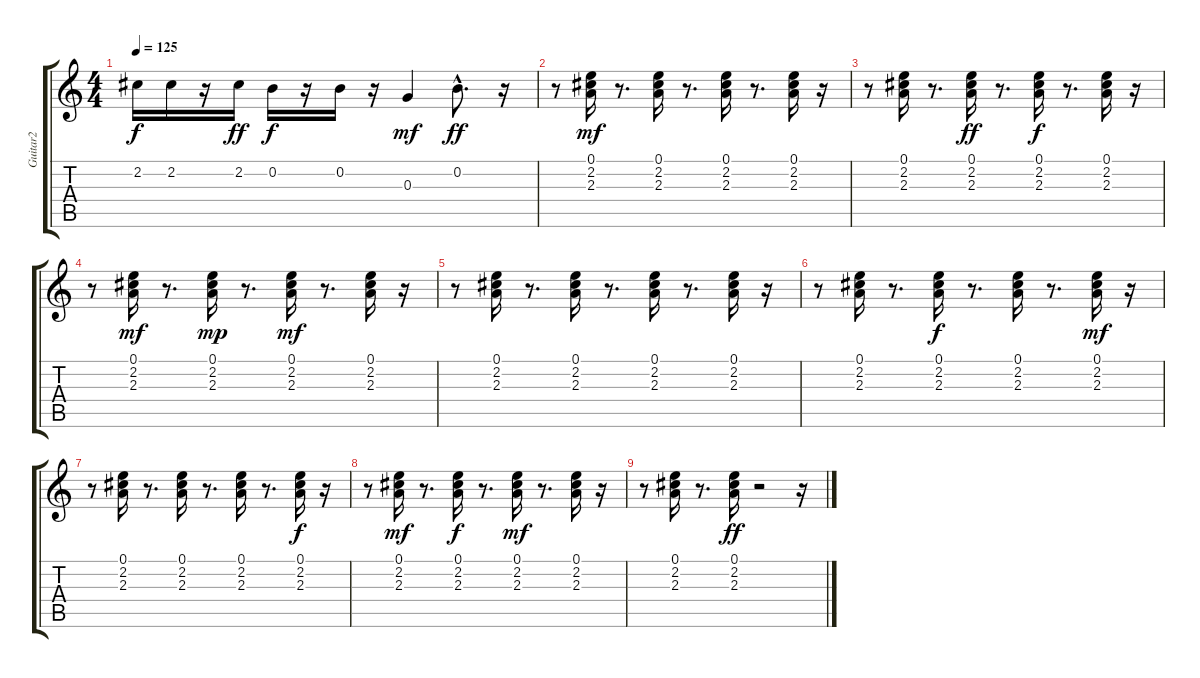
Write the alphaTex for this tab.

\track ("Guitar2" "Guitar2") {instrument electricguitarclean}
\staff {score tabs}
\tuning (E4 B3 G3 D3 A2 E2) {hide}
\ts (4 4)
\tempo 125
\clef g2
\ks c
2.2.16{dy f} 2.2.16 r.16 2.2.16{dy ff} 0.2.16{dy f} r.16 0.2.16 r.16 0.3.4{dy mf} 0.2{hac}.8{d dy ff} r.16 |
r.8 (0.1 2.2 2.3).16{dy mf} r.8{d} (0.1 2.2 2.3).16 r.8{d} (0.1 2.2 2.3).16 r.8{d} (0.1 2.2 2.3).16 r.16 |
r.8 (0.1 2.2 2.3).16 r.8{d} (0.1 2.2 2.3).16{dy ff} r.8{d} (0.1 2.2 2.3).16{dy f} r.8{d} (0.1 2.2 2.3).16 r.16 |
r.8 (0.1 2.2 2.3).16{dy mf} r.8{d} (0.1 2.2 2.3).16{dy mp} r.8{d} (0.1 2.2 2.3).16{dy mf} r.8{d} (0.1 2.2 2.3).16 r.16 |
r.8 (0.1 2.2 2.3).16 r.8{d} (0.1 2.2 2.3).16 r.8{d} (0.1 2.2 2.3).16 r.8{d} (0.1 2.2 2.3).16 r.16 |
r.8 (0.1 2.2 2.3).16 r.8{d} (0.1 2.2 2.3).16{dy f} r.8{d} (0.1 2.2 2.3).16 r.8{d} (0.1 2.2 2.3).16{dy mf} r.16 |
r.8 (0.1 2.2 2.3).16 r.8{d} (0.1 2.2 2.3).16 r.8{d} (0.1 2.2 2.3).16 r.8{d} (0.1 2.2 2.3).16{dy f} r.16 |
r.8 (0.1 2.2 2.3).16{dy mf} r.8{d} (0.1 2.2 2.3).16{dy f} r.8{d} (0.1 2.2 2.3).16{dy mf} r.8{d} (0.1 2.2 2.3).16 r.16 |
r.8 (0.1 2.2 2.3).16 r.8{d} (0.1 2.2 2.3).16{dy ff} r.2 r.16
